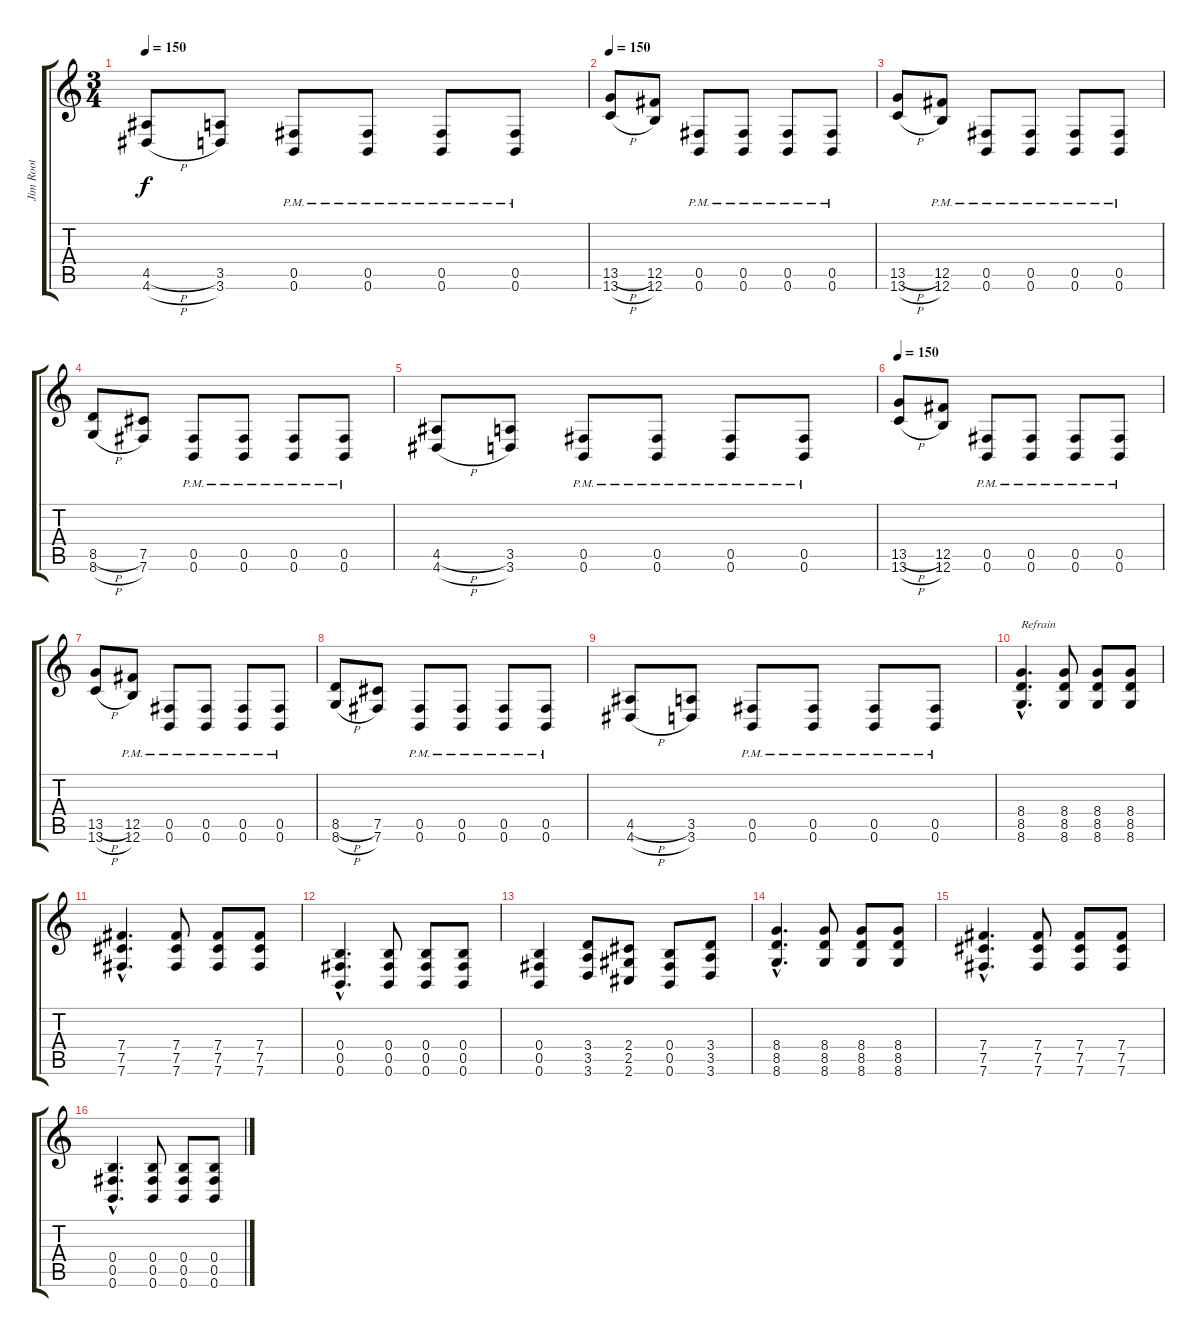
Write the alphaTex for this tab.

\track ("Jim Root" "Jim Root") {instrument distortionguitar}
\staff {score tabs}
\tuning (Db4 Ab3 E3 B2 Gb2 B1) {hide}
\ts (3 4)
\tempo 150
\clef g2
\ks c
(4.5{h} 4.6{h}).8{dy f} (3.5 3.6).8 (0.5{pm} 0.6).8 (0.5{pm} 0.6).8 (0.5{pm} 0.6).8 (0.5{pm} 0.6).8 |
\tempo 150
(13.5{h} 13.6{h}).8 (12.5 12.6).8 (0.5{pm} 0.6).8 (0.5{pm} 0.6).8 (0.5{pm} 0.6).8 (0.5{pm} 0.6).8 |
(13.5{h} 13.6{h}).8 (12.5{pm} 12.6).8 (0.5{pm} 0.6).8 (0.5{pm} 0.6).8 (0.5{pm} 0.6).8 (0.5{pm} 0.6).8 |
(8.5{h} 8.6{h}).8 (7.5 7.6).8 (0.5{pm} 0.6).8 (0.5{pm} 0.6).8 (0.5{pm} 0.6).8 (0.5{pm} 0.6).8 |
(4.5{h} 4.6{h}).8 (3.5 3.6).8 (0.5{pm} 0.6).8 (0.5{pm} 0.6).8 (0.5{pm} 0.6).8 (0.5{pm} 0.6).8 |
\tempo 150
(13.5{h} 13.6{h}).8 (12.5 12.6).8 (0.5{pm} 0.6).8 (0.5{pm} 0.6).8 (0.5{pm} 0.6).8 (0.5{pm} 0.6).8 |
(13.5{h} 13.6{h}).8 (12.5{pm} 12.6).8 (0.5{pm} 0.6).8 (0.5{pm} 0.6).8 (0.5{pm} 0.6).8 (0.5{pm} 0.6).8 |
(8.5{h} 8.6{h}).8 (7.5 7.6).8 (0.5{pm} 0.6).8 (0.5{pm} 0.6).8 (0.5{pm} 0.6).8 (0.5{pm} 0.6).8 |
(4.5{h} 4.6{h}).8 (3.5 3.6).8 (0.5{pm} 0.6).8 (0.5{pm} 0.6).8 (0.5{pm} 0.6).8 (0.5{pm} 0.6).8 |
(8.4{hac} 8.5{hac} 8.6{hac}).4{d txt "Refrain"} (8.4 8.5 8.6).8 (8.4 8.5 8.6).8 (8.4 8.5 8.6).8 |
(7.4{hac} 7.5{hac} 7.6{hac}).4{d} (7.4 7.5 7.6).8 (7.4 7.5 7.6).8 (7.4 7.5 7.6).8 |
(0.4{hac} 0.5{hac} 0.6{hac}).4{d} (0.4 0.5 0.6).8 (0.4 0.5 0.6).8 (0.4 0.5 0.6).8 |
(0.4 0.5 0.6).4 (3.4 3.5 3.6).8 (2.4 2.5 2.6).8 (0.4 0.5 0.6).8 (3.4 3.5 3.6).8 |
(8.4{hac} 8.5{hac} 8.6{hac}).4{d} (8.4 8.5 8.6).8 (8.4 8.5 8.6).8 (8.4 8.5 8.6).8 |
(7.4{hac} 7.5{hac} 7.6{hac}).4{d} (7.4 7.5 7.6).8 (7.4 7.5 7.6).8 (7.4 7.5 7.6).8 |
(0.4{hac} 0.5{hac} 0.6{hac}).4{d} (0.4 0.5 0.6).8 (0.4 0.5 0.6).8 (0.4 0.5 0.6).8
